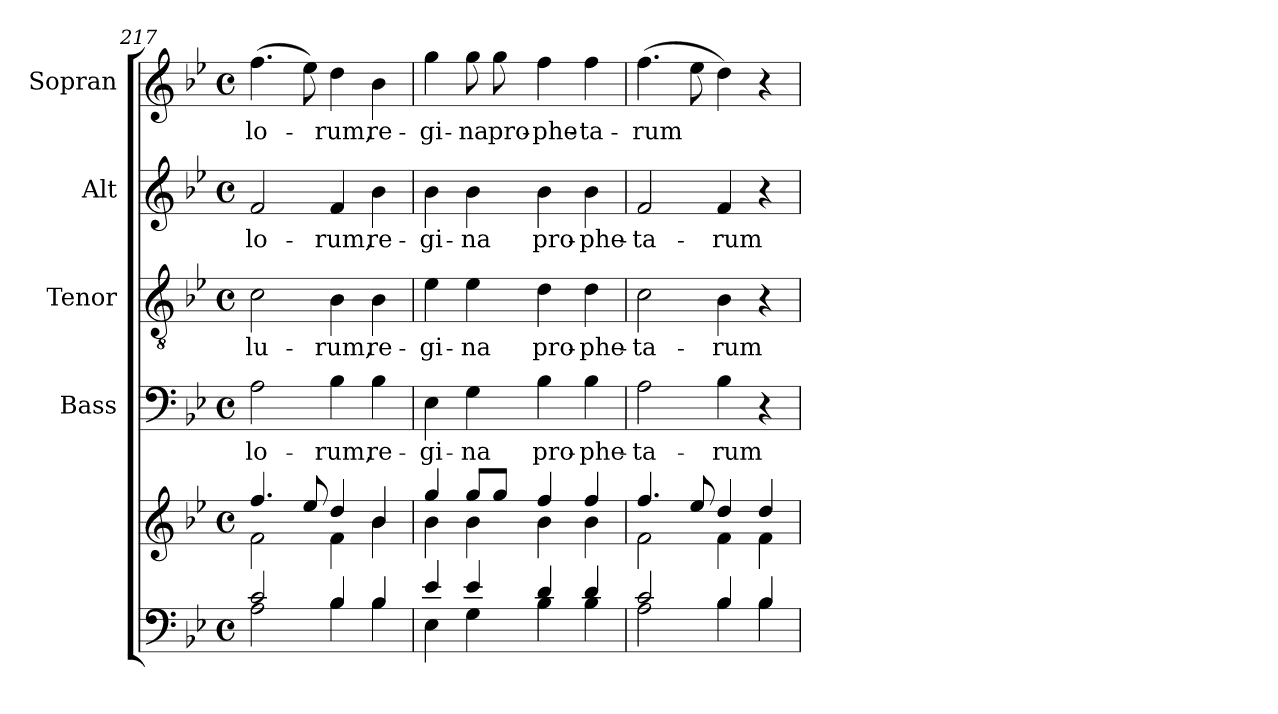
**kern	**kern	**kern	**text	**kern	**text	**kern	**text	**kern	**text
*part5	*part5	*part4	*part4	*part3	*part3	*part2	*part2	*part1	*part1
*staff6	*staff5	*staff4	*staff4	*staff3	*staff3	*staff2	*staff2	*staff1	*staff1
*	*	*I"Bass	*	*I"Tenor	*	*I"Alt	*	*I"Sopran	*
*	*	*I'B.	*	*I'T.	*	*I'A.	*	*I'S.	*
*clefF4	*clefG2	*clefF4	*	*clefGv2	*	*clefG2	*	*clefG2	*
*k[b-e-]	*k[b-e-]	*k[b-e-]	*	*k[b-e-]	*	*k[b-e-]	*	*k[b-e-]	*
*B-:	*B-:	*B-:	*	*B-:	*	*B-:	*	*B-:	*
*M4/4	*M4/4	*M4/4	*	*M4/4	*	*M4/4	*	*M4/4	*
*met(c)	*met(c)	*met(c)	*	*met(c)	*	*met(c)	*	*met(c)	*
=217	=217	=217	=217	=217	=217	=217	=217	=217	=217
*^	*^	*	*	*	*	*	*	*	*
!	!	!	!	!	!LO:LY:b	!	!LO:LY:b	!	!LO:LY:b	!	!LO:LY:b
2c/	2A\	4.ff/	2f\	2A\	-lo-	2c\	-lu-	2f/	-lo-	(>4.ff\	-lo-
.	.	8ee-/	.	.	.	.	.	.	.	8ee-\)	.
!	!	!	!	!	!LO:LY:b	!	!LO:LY:b	!	!LO:LY:b	!	!LO:LY:b
4B-/	4B-\	4dd/	4f\	4B-\	-rum,	4B-\	-rum,	4f/	-rum,	4dd\	-rum,
!	!	!	!	!	!LO:LY:b	!	!LO:LY:b	!	!LO:LY:b	!	!LO:LY:b
4B-/	4B-\	4b-/	4b-\	4B-\	re-	4B-\	re-	4b-\	re-	4b-\	re-
=218	=218	=218	=218	=218	=218	=218	=218	=218	=218	=218	=218
!	!	!	!	!	!LO:LY:b	!	!LO:LY:b	!	!LO:LY:b	!	!LO:LY:b
4e-/	4E-\	4gg/	4b-\	4E-\	-gi-	4e-\	-gi-	4b-\	-gi-	4gg\	-gi-
!	!	!	!	!	!LO:LY:b	!	!LO:LY:b	!	!LO:LY:b	!	!LO:LY:b
4e-/	4G\	8gg/L	4b-\	4G\	-na	4e-\	-na	4b-\	-na	8gg\	-na
!	!	!	!	!	!	!	!	!	!	!	!LO:LY:b
.	.	8gg/J	.	.	.	.	.	.	.	8gg\	pro-
!	!	!	!	!	!LO:LY:b	!	!LO:LY:b	!	!LO:LY:b	!	!LO:LY:b
4d/	4B-\	4ff/	4b-\	4B-\	pro-	4d\	pro-	4b-\	pro-	4ff\	-phe-
!	!	!	!	!	!LO:LY:b	!	!LO:LY:b	!	!LO:LY:b	!	!LO:LY:b
4d/	4B-\	4ff/	4b-\	4B-\	-phe-	4d\	-phe-	4b-\	-phe-	4ff\	-ta-
=219	=219	=219	=219	=219	=219	=219	=219	=219	=219	=219	=219
!	!	!	!	!	!LO:LY:b	!	!LO:LY:b	!	!LO:LY:b	!	!LO:LY:b
2c/	2A\	4.ff/	2f\	2A\	-ta-	2c\	-ta-	2f/	-ta-	(>4.ff\	-rum
.	.	8ee-/	.	.	.	.	.	.	.	8ee-\	.
!	!	!	!	!	!LO:LY:b	!	!LO:LY:b	!	!LO:LY:b	!	!
4B-/	4B-\	4dd/	4f\	4B-\	-rum	4B-\	-rum	4f/	-rum	4dd\)	.
4B-/	4B-\	4dd/	4f\	4r	.	4r	.	4r	.	4r	.
*v	*v	*	*	*	*	*	*	*	*	*	*
*	*v	*v	*	*	*	*	*	*	*	*
=	=	=	=	=	=	=	=	=	=
*-	*-	*-	*-	*-	*-	*-	*-	*-	*-
